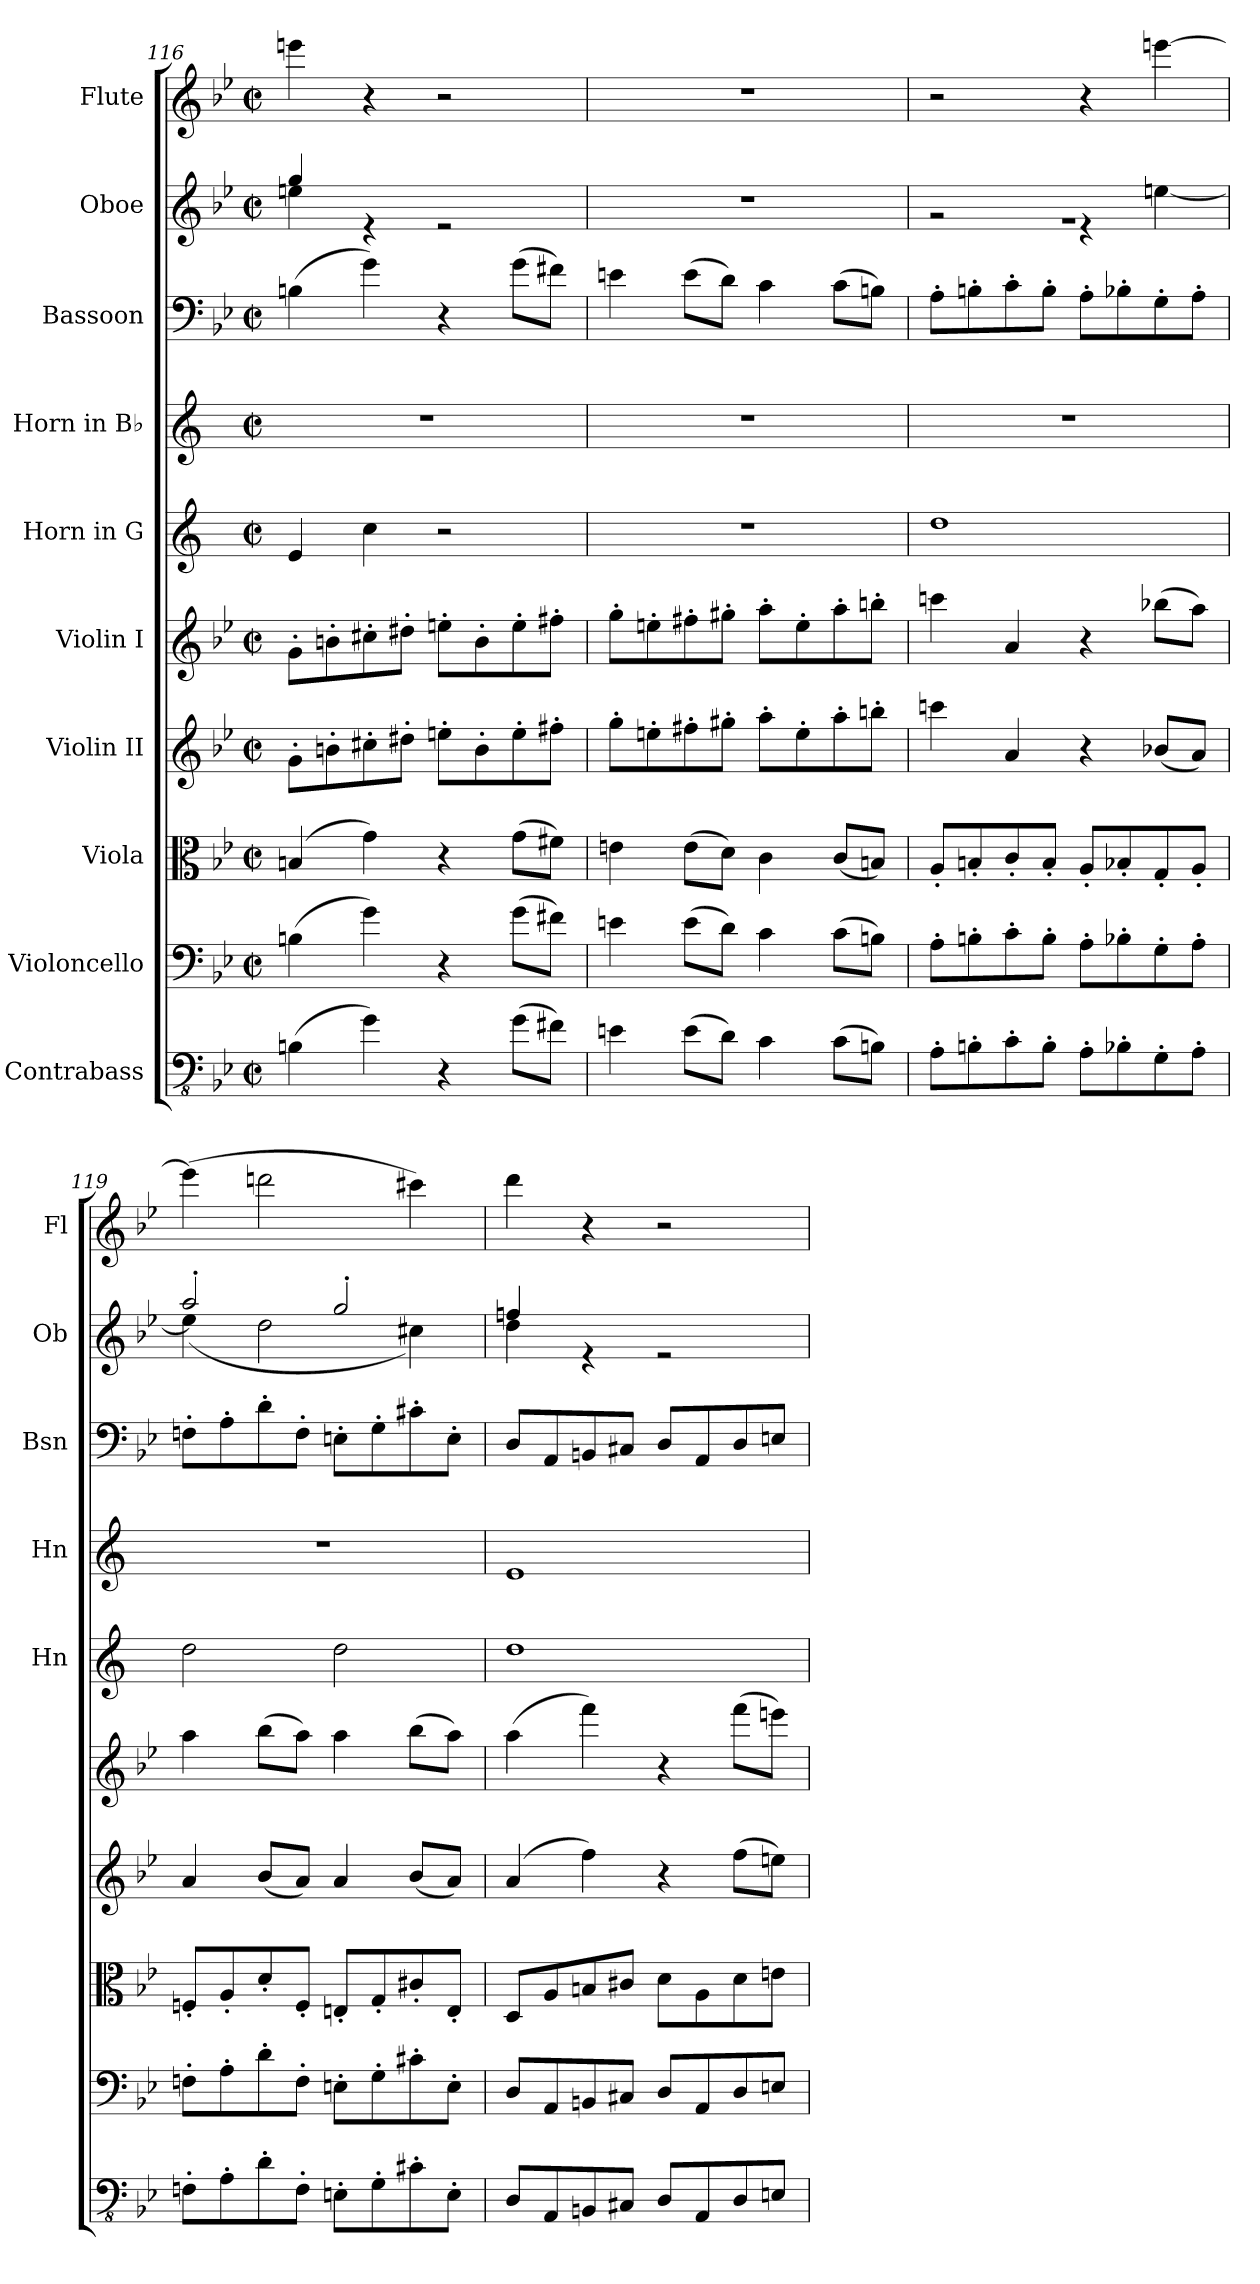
**kern	**kern	**kern	**kern	**kern	**kern	**kern	**kern	**kern	**kern
*part10	*part9	*part8	*part7	*part6	*part5	*part4	*part3	*part2	*part1
*staff10	*staff9	*staff8	*staff7	*staff6	*staff5	*staff4	*staff3	*staff2	*staff1
*I"Contrabass	*I"Violoncello	*I"Viola	*I"Violin II	*I"Violin I	*I"Horn in G	*I"Horn in B♭	*I"Bassoon	*I"Oboe	*I"Flute
*	*	*	*	*	*I'Hn	*I'Hn	*I'Bsn	*I'Ob	*I'Fl
*clefFv4	*clefF4	*clefC3	*clefG2	*clefG2	*clefG2	*clefG2	*clefF4	*clefG2	*clefG2
*	*	*	*	*	*ITrd3c5	*ITrd1c2	*	*	*
*k[b-e-]	*k[b-e-]	*k[b-e-]	*k[b-e-]	*k[b-e-]	*k[f#]	*k[b-e-]	*k[b-e-]	*k[b-e-]	*k[b-e-]
*M2/2	*M2/2	*M2/2	*M2/2	*M2/2	*M2/2	*M2/2	*M2/2	*M2/2	*M2/2
*met(c|)	*met(c|)	*met(c|)	*met(c|)	*met(c|)	*met(c|)	*met(c|)	*met(c|)	*met(c|)	*met(c|)
=116	=116	=116	=116	=116	=116	=116	=116	=116	=116
*	*	*	*	*	*	*	*	*^	*
(4BBn\	(4Bn\	(4Bn/	8g'\L	8g'\L	4B/	1r	(4Bn\	4gg/	4een\	4eeen\
.	.	.	8bn'\	8bn'\	.	.	.	.	.	.
4G\)	4g\)	4g\)	8cc#X'\	8cc#X'\	4g\	.	4g\)	4re	2.ryy	4r
.	.	.	8dd#X'\J	8dd#X'\J	.	.	.	.	.	.
4r	4r	4r	8een'\L	8een'\L	2r	.	4r	2re	.	2r
.	.	.	8b'\	8b'\	.	.	.	.	.	.
(8G\L	(8g\L	(8g\L	8ee'\	8ee'\	.	.	(8g\L	.	.	.
8F#X\J)	8f#X\J)	8f#X\J)	8ff#X'\J	8ff#X'\J	.	.	8f#X\J)	.	.	.
*	*	*	*	*	*	*	*	*v	*v	*
=117	=117	=117	=117	=117	=117	=117	=117	=117	=117
4En\	4en\	4en\	8gg'\L	8gg'\L	1r	1r	4en\	1r	1r
.	.	.	8een'\	8een'\	.	.	.	.	.
(8E\L	(8e\L	(8e\L	8ff#X'\	8ff#X'\	.	.	(8e\L	.	.
8D\J)	8d\J)	8d\J)	8gg#X'\J	8gg#X'\J	.	.	8d\J)	.	.
4C\	4c\	4c\	8aa'\L	8aa'\L	.	.	4c\	.	.
.	.	.	8ee'\	8ee'\	.	.	.	.	.
(8C\L	(8c\L	(8c/L	8aa'\	8aa'\	.	.	(8c\L	.	.
8BBn\J)	8Bn\J)	8Bn/J)	8bbn'\J	8bbn'\J	.	.	8Bn\J)	.	.
=118	=118	=118	=118	=118	=118	=118	=118	=118	=118
*	*	*	*	*	*	*	*	*^	*
8AA'\L	8A'\L	8A'/L	4cccn\	4cccn\	1a	1r	8A'\L	1rg	2r	2r
8BBn'\	8Bn'\	8Bn'/	.	.	.	.	8Bn'\	.	.	.
8C'\	8c'\	8c'/	4a/	4a/	.	.	8c'\	.	.	.
8BB'\J	8B'\J	8B'/J	.	.	.	.	8B'\J	.	.	.
8AA'\L	8A'\L	8A'/L	4r	4r	.	.	8A'\L	.	4r	4r
8BB-X'\	8B-X'\	8B-X'/	.	.	.	.	8B-X'\	.	.	.
8GG'\	8G'\	8G'/	(8b-X/L	(8bb-X\L	.	.	8G'\	.	[4een\	[4eeen\
8AA'\J	8A'\J	8A'/J	8a/J)	8aa\J)	.	.	8A'\J	.	.	.
!!LO:PB:g=z
=119	=119	=119	=119	=119	=119	=119	=119	=119	=119	=119
8FFn'\L	8Fn'\L	8Fn'/L	4a/	4aa\	2a\	1r	8Fn'\L	2aa'/	(4ee\]	(4eee\]
8AA'\	8A'\	8A'/	.	.	.	.	8A'\	.	.	.
8D'\	8d'\	8d'/	(8b-/L	(8bb-\L	.	.	8d'\	.	2dd\	2dddn\
8FF'\J	8F'\J	8F'/J	8a/J)	8aa\J)	.	.	8F'\J	.	.	.
8EEn'\L	8En'\L	8En'/L	4a/	4aa\	2a\	.	8En'\L	2gg'/	.	.
8GG'\	8G'\	8G'/	.	.	.	.	8G'\	.	.	.
8C#X'\	8c#X'\	8c#X'/	(8b-/L	(8bb-\L	.	.	8c#X'\	.	4cc#X\)	4ccc#X\)
8EE'\J	8E'\J	8E'/J	8a/J)	8aa\J)	.	.	8E'\J	.	.	.
=120	=120	=120	=120	=120	=120	=120	=120	=120	=120	=120
8DD/L	8D/L	8D/L	(4a/	(4aa\	1a	1d	8D/L	4ffn/	4dd\	4ddd\
8AAA/	8AA/	8A/	.	.	.	.	8AA/	.	.	.
8BBBn/	8BBn/	8Bn/	4ff\)	4fff\)	.	.	8BBn/	4re	2.ryy	4r
8CC#X/J	8C#X/J	8c#X/J	.	.	.	.	8C#X/J	.	.	.
8DD/L	8D/L	8d\L	4r	4r	.	.	8D/L	2re	.	2r
8AAA/	8AA/	8A\	.	.	.	.	8AA/	.	.	.
8DD/	8D/	8d\	(8ff\L	(8fff\L	.	.	8D/	.	.	.
8EEn/J	8En/J	8en\J	8een\J)	8eeen\J)	.	.	8En/J	.	.	.
*	*	*	*	*	*	*	*	*v	*v	*
=	=	=	=	=	=	=	=	=	=
*-	*-	*-	*-	*-	*-	*-	*-	*-	*-
